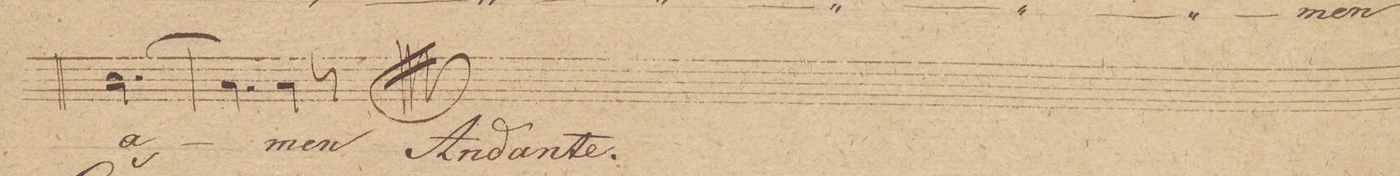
**kern	**text	**dynam
*I"Tenore 2do	*	*
*clefC4	*	*
*k[]	*	*
*M6/8	*	*
(2.A\	a-	.
=92	=92	=92
4.G\)	.	.
4G\	-men	.
8r	.	.
==	==	==
*-	*-	*-
